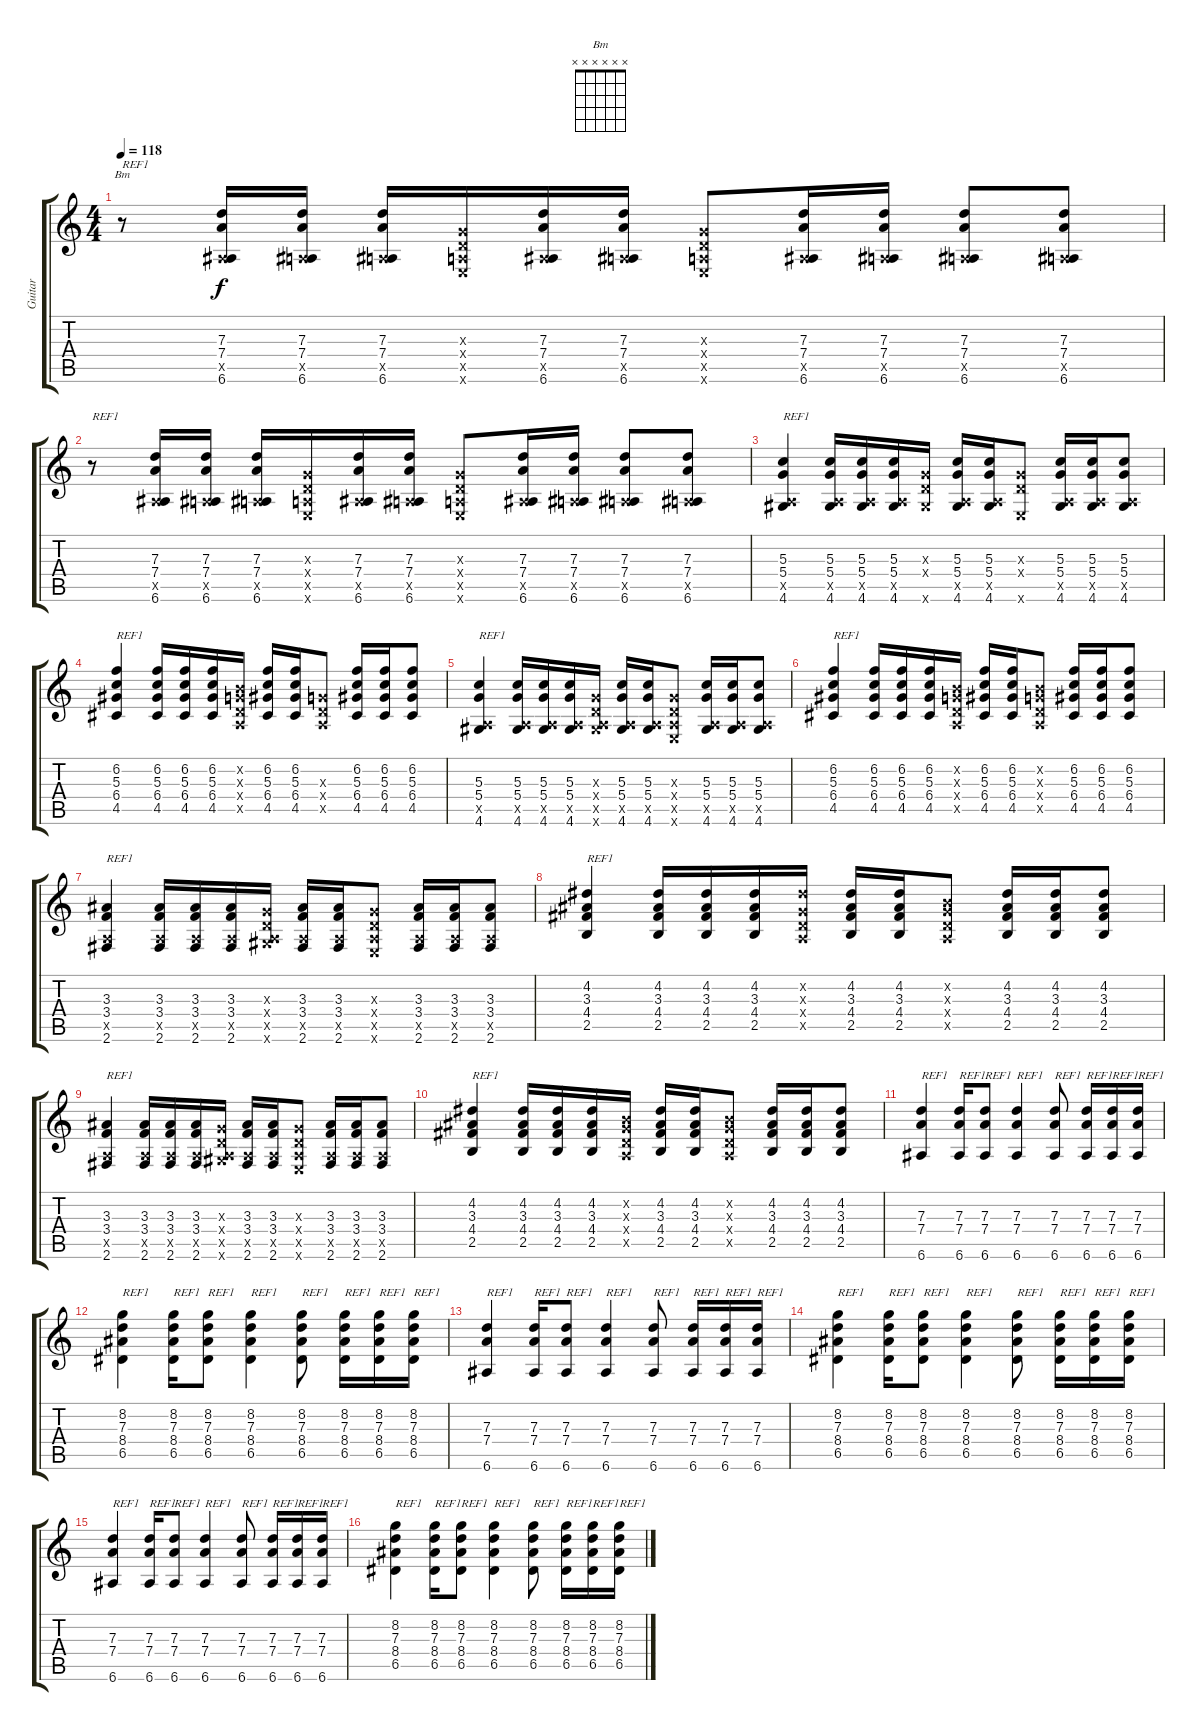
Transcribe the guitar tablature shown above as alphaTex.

\track ("Guitar" "Guitar") {instrument acousticguitarnylon}
\staff {score tabs}
\tuning (E4 B3 G3 D3 A2 E2) {hide}
\chord ("Bm" x x x x x x)
\ts (4 4)
\tempo 118
\clef g2
\ks c
r.8{ch "Bm" txt "REF1" dy f} (7.3 7.4 0.5{x} 6.6).16 (7.3 7.4 0.5{x} 6.6).16 (7.3 7.4 0.5{x} 6.6).16 (0.3{x} 0.4{x} 0.5{x} 0.6{x}).16 (7.3 7.4 0.5{x} 6.6).16 (7.3 7.4 0.5{x} 6.6).16 (0.3{x} 0.4{x} 0.5{x} 0.6{x}).8 (7.3 7.4 0.5{x} 6.6).16 (7.3 7.4 0.5{x} 6.6).16 (7.3 7.4 0.5{x} 6.6).8 (7.3 7.4 0.5{x} 6.6).8 |
r.8{txt "REF1"} (7.3 7.4 0.5{x} 6.6).16 (7.3 7.4 0.5{x} 6.6).16 (7.3 7.4 0.5{x} 6.6).16 (0.3{x} 0.4{x} 0.5{x} 0.6{x}).16 (7.3 7.4 0.5{x} 6.6).16 (7.3 7.4 0.5{x} 6.6).16 (0.3{x} 0.4{x} 0.5{x} 0.6{x}).8 (7.3 7.4 0.5{x} 6.6).16 (7.3 7.4 0.5{x} 6.6).16 (7.3 7.4 0.5{x} 6.6).8 (7.3 7.4 0.5{x} 6.6).8 |
(5.3 5.4 0.5{x} 4.6).4{txt "REF1"} (5.3 5.4 0.5{x} 4.6).16 (5.3 5.4 0.5{x} 4.6).16 (5.3 5.4 0.5{x} 4.6).16 (0.3{x} 0.4{x} 4.6{x}).16 (5.3 5.4 0.5{x} 4.6).16 (5.3 5.4 0.5{x} 4.6).16 (0.3{x} 0.4{x} 0.6{x}).8 (5.3 5.4 0.5{x} 4.6).16 (5.3 5.4 0.5{x} 4.6).16 (5.3 5.4 0.5{x} 4.6).8 |
(6.2 5.3 6.4 4.5).4{txt "REF1"} (6.2 5.3 6.4 4.5).16 (6.2 5.3 6.4 4.5).16 (6.2 5.3 6.4 4.5).16 (0.2{x} 0.3{x} 0.4{x} 0.5{x}).16 (6.2 5.3 6.4 4.5).16 (6.2 5.3 6.4 4.5).16 (0.3{x} 0.4{x} 0.5{x}).8 (6.2 5.3 6.4 4.5).16 (6.2 5.3 6.4 4.5).16 (6.2 5.3 6.4 4.5).8 |
(5.3 5.4 0.5{x} 4.6).4{txt "REF1"} (5.3 5.4 0.5{x} 4.6).16 (5.3 5.4 0.5{x} 4.6).16 (5.3 5.4 0.5{x} 4.6).16 (0.3{x} 0.4{x} 0.5{x} 4.6{x}).16 (5.3 5.4 0.5{x} 4.6).16 (5.3 5.4 0.5{x} 4.6).16 (0.3{x} 0.4{x} 0.5{x} 0.6{x}).8 (5.3 5.4 0.5{x} 4.6).16 (5.3 5.4 0.5{x} 4.6).16 (5.3 5.4 0.5{x} 4.6).8 |
(6.2 5.3 6.4 4.5).4{txt "REF1"} (6.2 5.3 6.4 4.5).16 (6.2 5.3 6.4 4.5).16 (6.2 5.3 6.4 4.5).16 (0.2{x} 0.3{x} 0.4{x} 0.5{x}).16 (6.2 5.3 6.4 4.5).16 (6.2 5.3 6.4 4.5).16 (0.2{x} 0.3{x} 0.4{x} 0.5{x}).8 (6.2 5.3 6.4 4.5).16 (6.2 5.3 6.4 4.5).16 (6.2 5.3 6.4 4.5).8 |
(3.3 3.4 0.5{x} 2.6).4{txt "REF1"} (3.3 3.4 0.5{x} 2.6).16 (3.3 3.4 0.5{x} 2.6).16 (3.3 3.4 0.5{x} 2.6).16 (0.3{x} 0.4{x} 0.5{x} 4.6{x}).16 (3.3 3.4 0.5{x} 2.6).16 (3.3 3.4 0.5{x} 2.6).16 (0.3{x} 0.4{x} 0.5{x} 0.6{x}).8 (3.3 3.4 0.5{x} 2.6).16 (3.3 3.4 0.5{x} 2.6).16 (3.3 3.4 0.5{x} 2.6).8 |
(4.2 3.3 4.4 2.5).4{txt "REF1"} (4.2 3.3 4.4 2.5).16 (4.2 3.3 4.4 2.5).16 (4.2 3.3 4.4 2.5).16 (4.2{x} 0.3{x} 0.4{x} 0.5{x}).16 (4.2 3.3 4.4 2.5).16 (4.2 3.3 4.4 2.5).16 (0.2{x} 0.3{x} 0.4{x} 0.5{x}).8 (4.2 3.3 4.4 2.5).16 (4.2 3.3 4.4 2.5).16 (4.2 3.3 4.4 2.5).8 |
(3.3 3.4 0.5{x} 2.6).4{txt "REF1"} (3.3 3.4 0.5{x} 2.6).16 (3.3 3.4 0.5{x} 2.6).16 (3.3 3.4 0.5{x} 2.6).16 (0.3{x} 0.4{x} 0.5{x} 4.6{x}).16 (3.3 3.4 0.5{x} 2.6).16 (3.3 3.4 0.5{x} 2.6).16 (0.3{x} 0.4{x} 0.5{x} 0.6{x}).8 (3.3 3.4 0.5{x} 2.6).16 (3.3 3.4 0.5{x} 2.6).16 (3.3 3.4 0.5{x} 2.6).8 |
(4.2 3.3 4.4 2.5).4{txt "REF1"} (4.2 3.3 4.4 2.5).16 (4.2 3.3 4.4 2.5).16 (4.2 3.3 4.4 2.5).16 (0.2{x} 0.3{x} 0.4{x} 0.5{x}).16 (4.2 3.3 4.4 2.5).16 (4.2 3.3 4.4 2.5).16 (0.2{x} 0.3{x} 0.4{x} 0.5{x}).8 (4.2 3.3 4.4 2.5).16 (4.2 3.3 4.4 2.5).16 (4.2 3.3 4.4 2.5).8 |
(7.3 7.4 6.6).4{txt "REF1"} (7.3 7.4 6.6).16{txt "REF1"} (7.3 7.4 6.6).8{txt "REF1"} (7.3 7.4 6.6).4{txt "REF1"} (7.3 7.4 6.6).8{txt "REF1"} (7.3 7.4 6.6).16{txt "REF1"} (7.3 7.4 6.6).16{txt "REF1"} (7.3 7.4 6.6).16{txt "REF1"} |
(8.2 7.3 8.4 6.5).4{txt "REF1"} (8.2 7.3 8.4 6.5).16{txt "REF1"} (8.2 7.3 8.4 6.5).8{txt "REF1"} (8.2 7.3 8.4 6.5).4{txt "REF1"} (8.2 7.3 8.4 6.5).8{txt "REF1"} (8.2 7.3 8.4 6.5).16{txt "REF1"} (8.2 7.3 8.4 6.5).16{txt "REF1"} (8.2 7.3 8.4 6.5).16{txt "REF1"} |
(7.3 7.4 6.6).4{txt "REF1"} (7.3 7.4 6.6).16{txt "REF1"} (7.3 7.4 6.6).8{txt "REF1"} (7.3 7.4 6.6).4{txt "REF1"} (7.3 7.4 6.6).8{txt "REF1"} (7.3 7.4 6.6).16{txt "REF1"} (7.3 7.4 6.6).16{txt "REF1"} (7.3 7.4 6.6).16{txt "REF1"} |
(8.2 7.3 8.4 6.5).4{txt "REF1"} (8.2 7.3 8.4 6.5).16{txt "REF1"} (8.2 7.3 8.4 6.5).8{txt "REF1"} (8.2 7.3 8.4 6.5).4{txt "REF1"} (8.2 7.3 8.4 6.5).8{txt "REF1"} (8.2 7.3 8.4 6.5).16{txt "REF1"} (8.2 7.3 8.4 6.5).16{txt "REF1"} (8.2 7.3 8.4 6.5).16{txt "REF1"} |
(7.3 7.4 6.6).4{txt "REF1"} (7.3 7.4 6.6).16{txt "REF1"} (7.3 7.4 6.6).8{txt "REF1"} (7.3 7.4 6.6).4{txt "REF1"} (7.3 7.4 6.6).8{txt "REF1"} (7.3 7.4 6.6).16{txt "REF1"} (7.3 7.4 6.6).16{txt "REF1"} (7.3 7.4 6.6).16{txt "REF1"} |
(8.2 7.3 8.4 6.5).4{txt "REF1"} (8.2 7.3 8.4 6.5).16{txt "REF1"} (8.2 7.3 8.4 6.5).8{txt "REF1"} (8.2 7.3 8.4 6.5).4{txt "REF1"} (8.2 7.3 8.4 6.5).8{txt "REF1"} (8.2 7.3 8.4 6.5).16{txt "REF1"} (8.2 7.3 8.4 6.5).16{txt "REF1"} (8.2 7.3 8.4 6.5).16{txt "REF1"}
